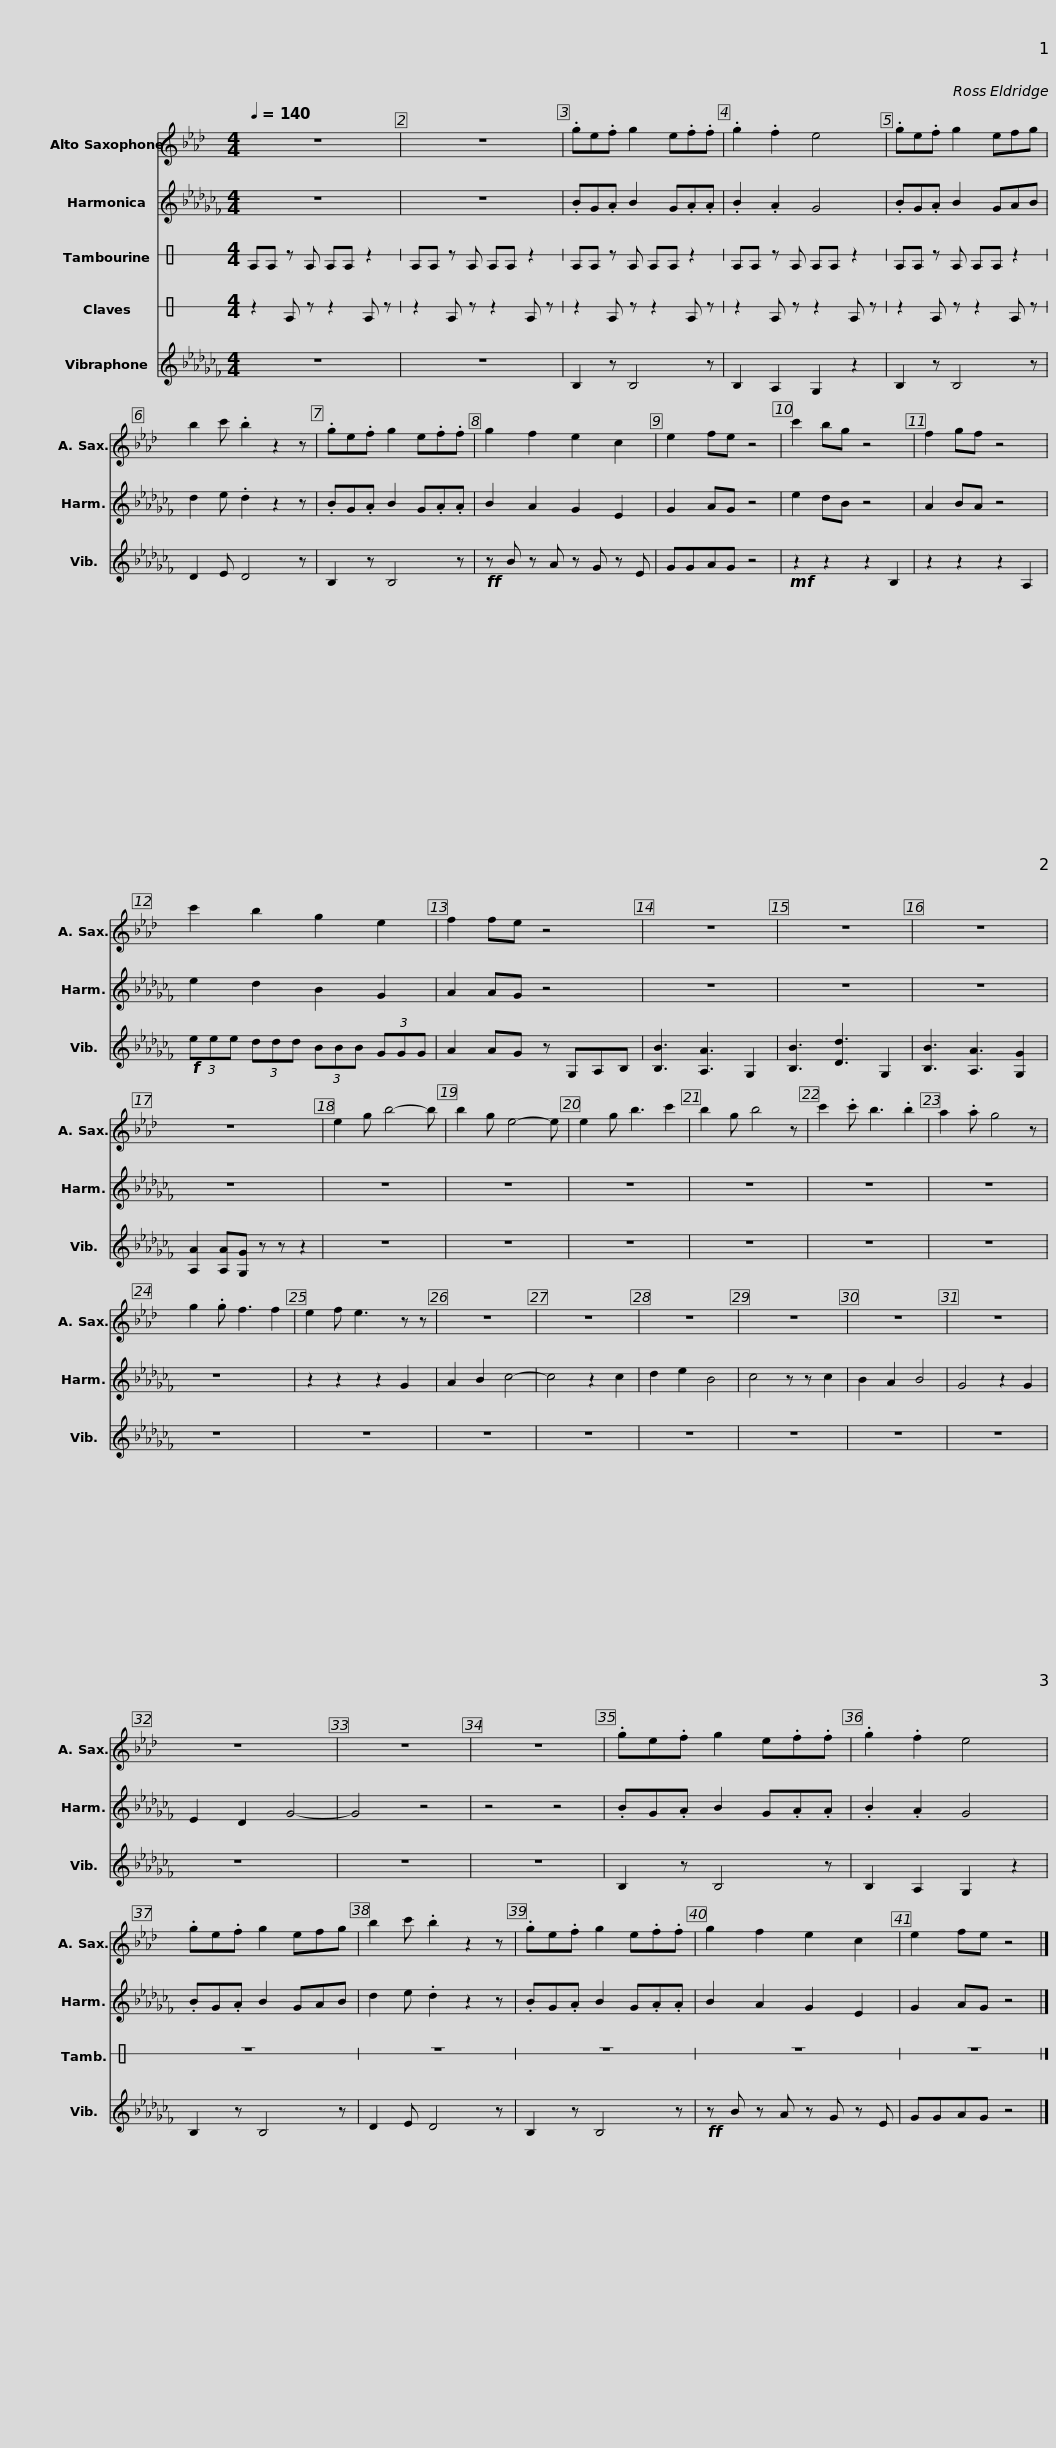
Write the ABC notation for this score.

X:1
%%score 1 2 3 4 5
L:1/8
Q:1/4=140
M:4/4
I:linebreak $
K:Cb
V:1 treble transpose=-9
V:2 treble
V:3 perc stafflines=1
K:none
V:4 perc stafflines=1
K:none
V:5 treble
V:1
[K:Ab] z8 | z8 | .ge.f g2 e.f.f | .g2 .f2 e4 |$ .ge.f g2 efg | %5
 b2 c' .b2 z2 z | .ge.f g2 e.f.f | g2 f2 e2 c2 | e2 fe z4 |$ c'2 bg z4 | %10
 f2 gf z4 | c'2 b2 g2 e2 | f2 fe z4 | z8 | z8 |$ %15
 z8 | z8 | e2 g b4- b | b2 g e4- e | e2 g b3 c'2 | %20
 b2 g b4 z | c'2 .c' b3 .b2 |$ a2 .a g4 z | g2 .g f3 f2 | e2 f e3 z z | %25
 z8 | z8 | z8 | z8 | z8 | %30
 z8 |$ z8 | z8 | z8 | .ge.f g2 e.f.f | %35
 .g2 .f2 e4 | .ge.f g2 efg | b2 c' .b2 z2 z |$ .ge.f g2 e.f.f | g2 f2 e2 c2 | %40
 e2 fe z4 |] %41
V:2
 z8 | z8 | .BG.A B2 G.A.A | .B2 .A2 G4 |$ .BG.A B2 GAB | %5
 d2 e .d2 z2 z | .BG.A B2 G.A.A | B2 A2 G2 E2 | G2 AG z4 |$ e2 dB z4 | %10
 A2 BA z4 | e2 d2 B2 G2 | A2 AG z4 | z8 | z8 |$ %15
 z8 | z8 | z8 | z8 | z8 | %20
 z8 | z8 |$ z8 | z8 | z2 z2 z2 G2 | %25
 A2 B2 c4- | c4 z2 c2 | d2 e2 B4 | c4 z z c2 | B2 A2 B4 | %30
 G4 z2 G2 |$ E2 D2 G4- | G4 z4 | z4 z4 | .BG.A B2 G.A.A | %35
 .B2 .A2 G4 | .BG.A B2 GAB | d2 e .d2 z2 z |$ .BG.A B2 G.A.A | B2 A2 G2 E2 | %40
 G2 AG z4 |] %41
V:3
[K:C] EE z E EE z2 | EE z E EE z2 | EE z E EE z2 | EE z E EE z2 |$ EE z E EE z2 | %5
 x8 | x8 | x8 | x8 |$ x8 | %10
 x8 | x8 | x8 | x8 | x8 |$ %15
 x8 | x8 | x8 | x8 | x8 | %20
 x8 | x8 |$ x8 | x8 | x8 | %25
 x8 | x8 | x8 | x8 | x8 | %30
 x8 |$ x8 | x8 | x8 | x8 | %35
 x8 | z8 | z8 |$ z8 | z8 | %40
 z8 |] %41
V:4
[K:C] z2 E z z2 E z | z2 E z z2 E z | z2 E z z2 E z | z2 E z z2 E z |$ z2 E z z2 E z | %5
 x8 | x8 | x8 | x8 |$ x8 | %10
 x8 | x8 | x8 | x8 | x8 |$ %15
 x8 | x8 | x8 | x8 | x8 | %20
 x8 | x8 |$ x8 | x8 | x8 | %25
 x8 | x8 | x8 | x8 | x8 | %30
 x8 |$ x8 | x8 | x8 | x8 | %35
 x8 | x8 | x8 |$ x8 | x8 | %40
 x8 |] %41
V:5
 z8 | z8 | B,2 z B,4 z | B,2 A,2 G,2 z2 |$ B,2 z B,4 z | %5
 D2 E D4 z | B,2 z B,4 z |!ff! z B z A z G z E | GGAG z4 |$!mf! z2 z2 z2 B,2 | %10
 z2 z2 z2 A,2 |!f! (3eee (3ddd (3BBB (3GGG | A2 AG z G,A,B, | [B,B]3 [A,A]3 G,2 | [B,B]3 [Dd]3 G,2 |$ %15
 [B,B]3 [A,A]3 [G,G]2 | [A,A]2 [A,A][G,G] z z z2 | z8 | z8 | z8 | %20
 z8 | z8 |$ z8 | z8 | z8 | %25
 z8 | z8 | z8 | z8 | z8 | %30
 z8 |$ z8 | z8 | z8 | B,2 z B,4 z | %35
 B,2 A,2 G,2 z2 | B,2 z B,4 z | D2 E D4 z |$ B,2 z B,4 z |!ff! z B z A z G z E | %40
 GGAG z4 |] %41
